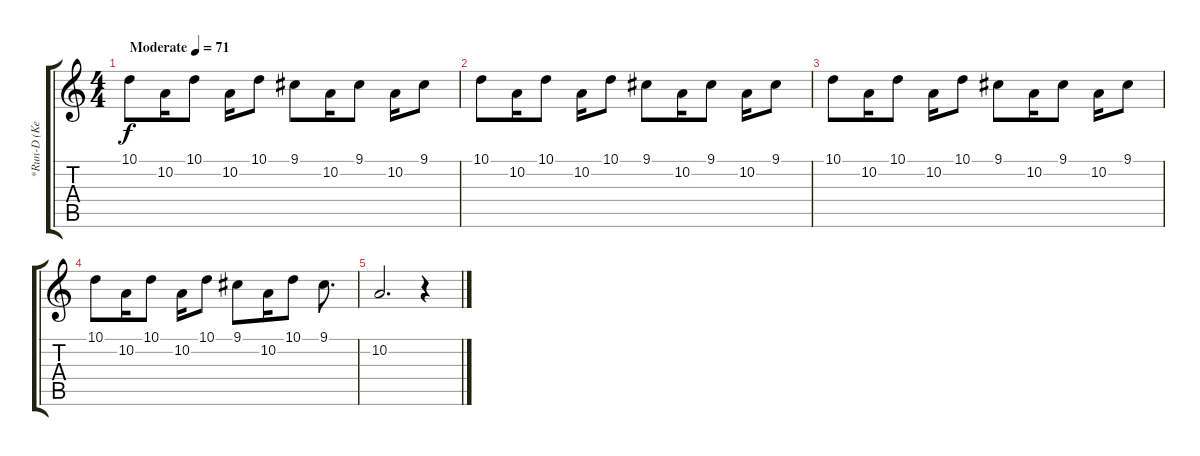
\track ("*Run-D (Keyboard 1)" "*Run-D (Ke") {instrument fx4atmosphere}
\staff {score tabs}
\tuning (E4 B3 G3 D3 A2 E2) {hide}
\ts (4 4)
\tempo (71 "Moderate")
\clef g2
\ks c
10.1.8{dy f instrument fx4atmosphere} 10.2.16 10.1.8 10.2.16 10.1.8 9.1.8 10.2.16 9.1.8 10.2.16 9.1.8 |
10.1.8 10.2.16 10.1.8 10.2.16 10.1.8 9.1.8 10.2.16 9.1.8 10.2.16 9.1.8 |
10.1.8 10.2.16 10.1.8 10.2.16 10.1.8 9.1.8 10.2.16 9.1.8 10.2.16 9.1.8 |
10.1.8 10.2.16 10.1.8 10.2.16 10.1.8 9.1.8 10.2.16 10.1.8 9.1.8{d} |
10.2.2{d} r.4
